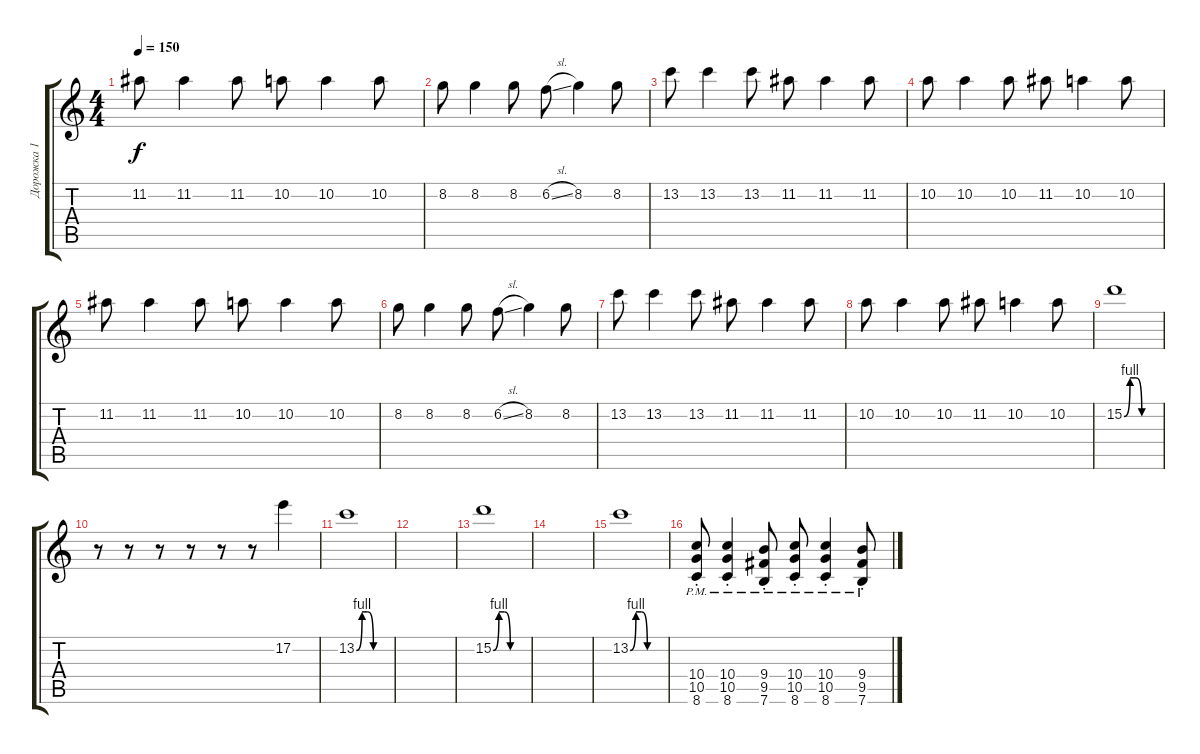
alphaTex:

\track ("Дорожка 1" "Дорожка 1") {instrument overdrivenguitar}
\staff {score tabs}
\tuning (E4 B3 G3 D3 A2 E2) {hide}
\ts (4 4)
\tempo 150
\clef g2
\ks c
11.2.8{dy f} 11.2.4 11.2.8 10.2.8 10.2.4 10.2.8 |
8.2.8 8.2.4 8.2.8 6.2{sl}.8 8.2.4 8.2.8 |
13.2.8 13.2.4 13.2.8 11.2.8 11.2.4 11.2.8 |
10.2.8 10.2.4 10.2.8 11.2.8 10.2.4 10.2.8 |
11.2.8 11.2.4 11.2.8 10.2.8 10.2.4 10.2.8 |
8.2.8 8.2.4 8.2.8 6.2{sl}.8 8.2.4 8.2.8 |
13.2.8 13.2.4 13.2.8 11.2.8 11.2.4 11.2.8 |
10.2.8 10.2.4 10.2.8 11.2.8 10.2.4 10.2.8 |
15.2{be (custom 0 0 10 4 20 4 30 0 60 0)}.1 |
r.8 r.8 r.8 r.8 r.8 r.8 17.2.4 |
13.2{be (custom 0 0 10 4 20 4 30 0 60 0)}.1 |
|
15.2{be (custom 0 0 10 4 20 4 30 0 60 0)}.1 |
|
13.2{be (custom 0 0 10 4 20 4 30 0 60 0)}.1 |
(10.4{pm st} 10.5{pm st} 8.6{pm st}).8 (10.4{pm st} 10.5{pm st} 8.6{pm st}).4 (9.4{pm st} 9.5{pm st} 7.6{pm st}).8 (10.4{pm st} 10.5{pm st} 8.6{pm st}).8 (10.4{pm st} 10.5{pm st} 8.6{pm st}).4 (9.4{pm st} 9.5{pm st} 7.6{pm st}).8
